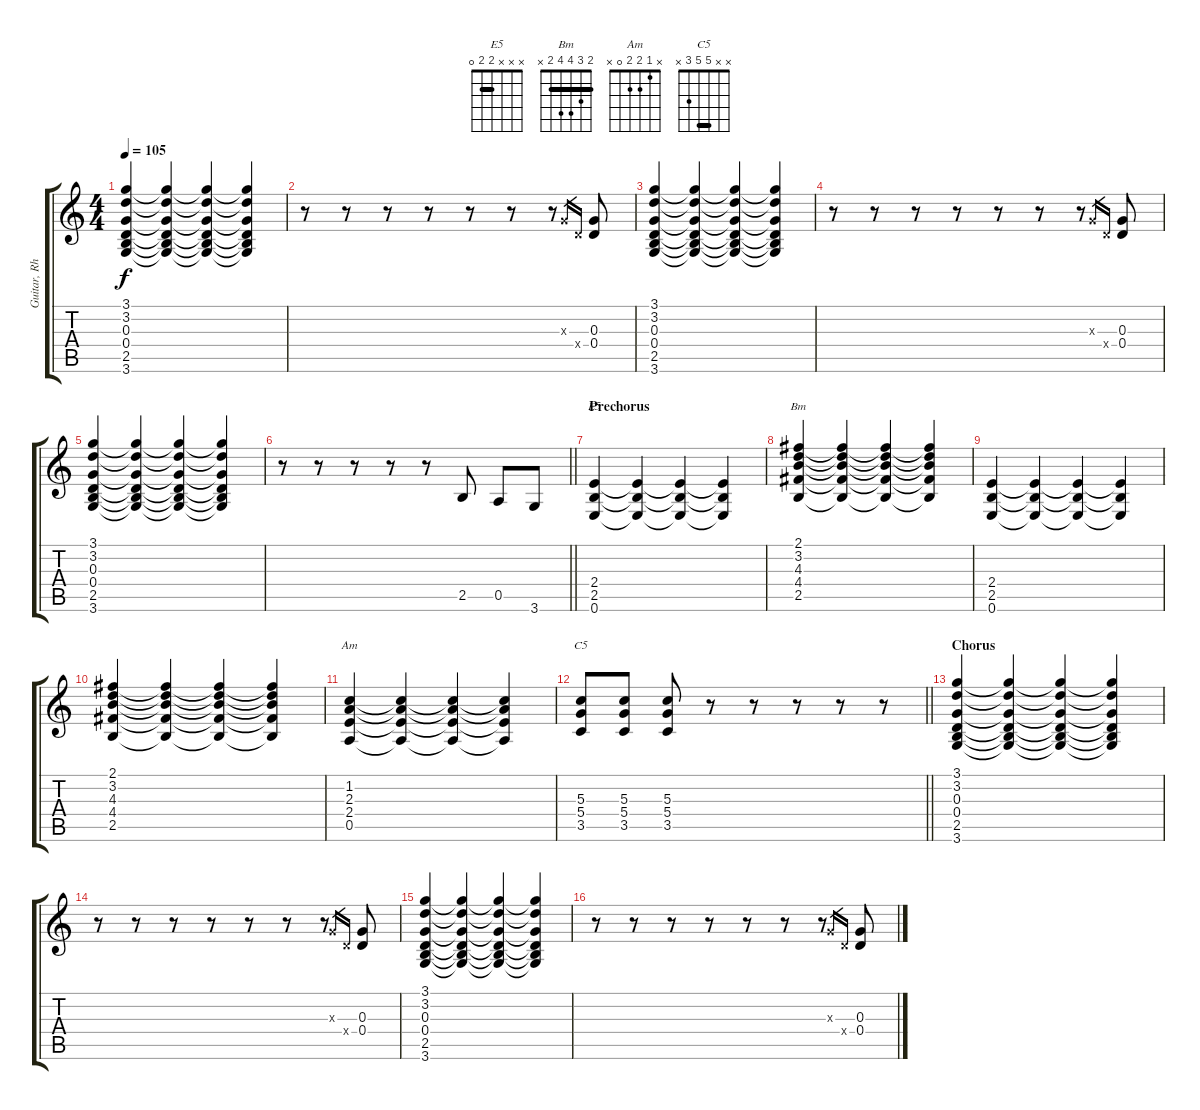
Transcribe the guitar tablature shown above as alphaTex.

\track ("Guitar, Rhythm" "Guitar, Rh") {instrument distortionguitar}
\staff {score tabs}
\tuning (E4 B3 G3 D3 A2 E2) {hide}
\chord ("E5" x x x 2 2 0) {barre 2}
\chord ("Bm" 2 3 4 4 2 x) {barre 2}
\chord ("Am" x 1 2 2 0 x)
\chord ("C5" x x 5 5 3 x) {barre 5}
\ts (4 4)
\tempo 105
\clef g2
\ks c
(3.1 3.2 0.3 0.4 2.5 3.6).4{dy f volume 0} (3.1{t} 3.2{t} 0.3{t} 0.4{t} 2.5{t} 3.6{t}).4 (3.1{t} 3.2{t} 0.3{t} 0.4{t} 2.5{t} 3.6{t}).4 (3.1{t} 3.2{t} 0.3{t} 0.4{t} 2.5{t} 3.6{t}).4 |
r.8 r.8 r.8 r.8 r.8 r.8 r.8{volume 13} 0.3{x}.16{gr} 0.4{x}.16{gr} (0.3 0.4).8 |
(3.1 3.2 0.3 0.4 2.5 3.6).4{volume 0} (3.1{t} 3.2{t} 0.3{t} 0.4{t} 2.5{t} 3.6{t}).4 (3.1{t} 3.2{t} 0.3{t} 0.4{t} 2.5{t} 3.6{t}).4 (3.1{t} 3.2{t} 0.3{t} 0.4{t} 2.5{t} 3.6{t}).4 |
r.8 r.8 r.8 r.8 r.8 r.8 r.8{volume 13} 0.3{x}.16{gr} 0.4{x}.16{gr} (0.3 0.4).8 |
(3.1 3.2 0.3 0.4 2.5 3.6).4{volume 0} (3.1{t} 3.2{t} 0.3{t} 0.4{t} 2.5{t} 3.6{t}).4 (3.1{t} 3.2{t} 0.3{t} 0.4{t} 2.5{t} 3.6{t}).4 (3.1{t} 3.2{t} 0.3{t} 0.4{t} 2.5{t} 3.6{t}).4 |
\barLineRight lightlight
r.8 r.8 r.8 r.8 r.8 2.5.8{volume 13} 0.5.8 3.6.8 |
\section ("" "Prechorus")
(2.4 2.5 0.6).4{ch "E5"} (2.4{t} 2.5{t} 0.6{t}).4 (2.4{t} 2.5{t} 0.6{t}).4 (2.4{t} 2.5{t} 0.6{t}).4 |
(2.1 3.2 4.3 4.4 2.5).4{ch "Bm"} (2.1{t} 3.2{t} 4.3{t} 4.4{t} 2.5{t}).4 (2.1{t} 3.2{t} 4.3{t} 4.4{t} 2.5{t}).4 (2.1{t} 3.2{t} 4.3{t} 4.4{t} 2.5{t}).4 |
(2.4 2.5 0.6).4 (2.4{t} 2.5{t} 0.6{t}).4 (2.4{t} 2.5{t} 0.6{t}).4 (2.4{t} 2.5{t} 0.6{t}).4 |
(2.1 3.2 4.3 4.4 2.5).4 (2.1{t} 3.2{t} 4.3{t} 4.4{t} 2.5{t}).4 (2.1{t} 3.2{t} 4.3{t} 4.4{t} 2.5{t}).4 (2.1{t} 3.2{t} 4.3{t} 4.4{t} 2.5{t}).4 |
(1.2 2.3 2.4 0.5).4{ch "Am"} (1.2{t} 2.3{t} 2.4{t} 0.5{t}).4 (1.2{t} 2.3{t} 2.4{t} 0.5{t}).4 (1.2{t} 2.3{t} 2.4{t} 0.5{t}).4 |
\barLineRight lightlight
(5.3 5.4 3.5).8{ch "C5"} (5.3 5.4 3.5).8 (5.3 5.4 3.5).8 r.8 r.8 r.8 r.8 r.8 |
\section ("" "Chorus")
(3.1 3.2 0.3 0.4 2.5 3.6).4{volume 0} (3.1{t} 3.2{t} 0.3{t} 0.4{t} 2.5{t} 3.6{t}).4 (3.1{t} 3.2{t} 0.3{t} 0.4{t} 2.5{t} 3.6{t}).4 (3.1{t} 3.2{t} 0.3{t} 0.4{t} 2.5{t} 3.6{t}).4 |
r.8 r.8 r.8 r.8 r.8 r.8 r.8{volume 13} 0.3{x}.16{gr} 0.4{x}.16{gr} (0.3 0.4).8 |
(3.1 3.2 0.3 0.4 2.5 3.6).4{volume 0} (3.1{t} 3.2{t} 0.3{t} 0.4{t} 2.5{t} 3.6{t}).4 (3.1{t} 3.2{t} 0.3{t} 0.4{t} 2.5{t} 3.6{t}).4 (3.1{t} 3.2{t} 0.3{t} 0.4{t} 2.5{t} 3.6{t}).4 |
r.8 r.8 r.8 r.8 r.8 r.8 r.8{volume 13} 0.3{x}.16{gr} 0.4{x}.16{gr} (0.3 0.4).8
